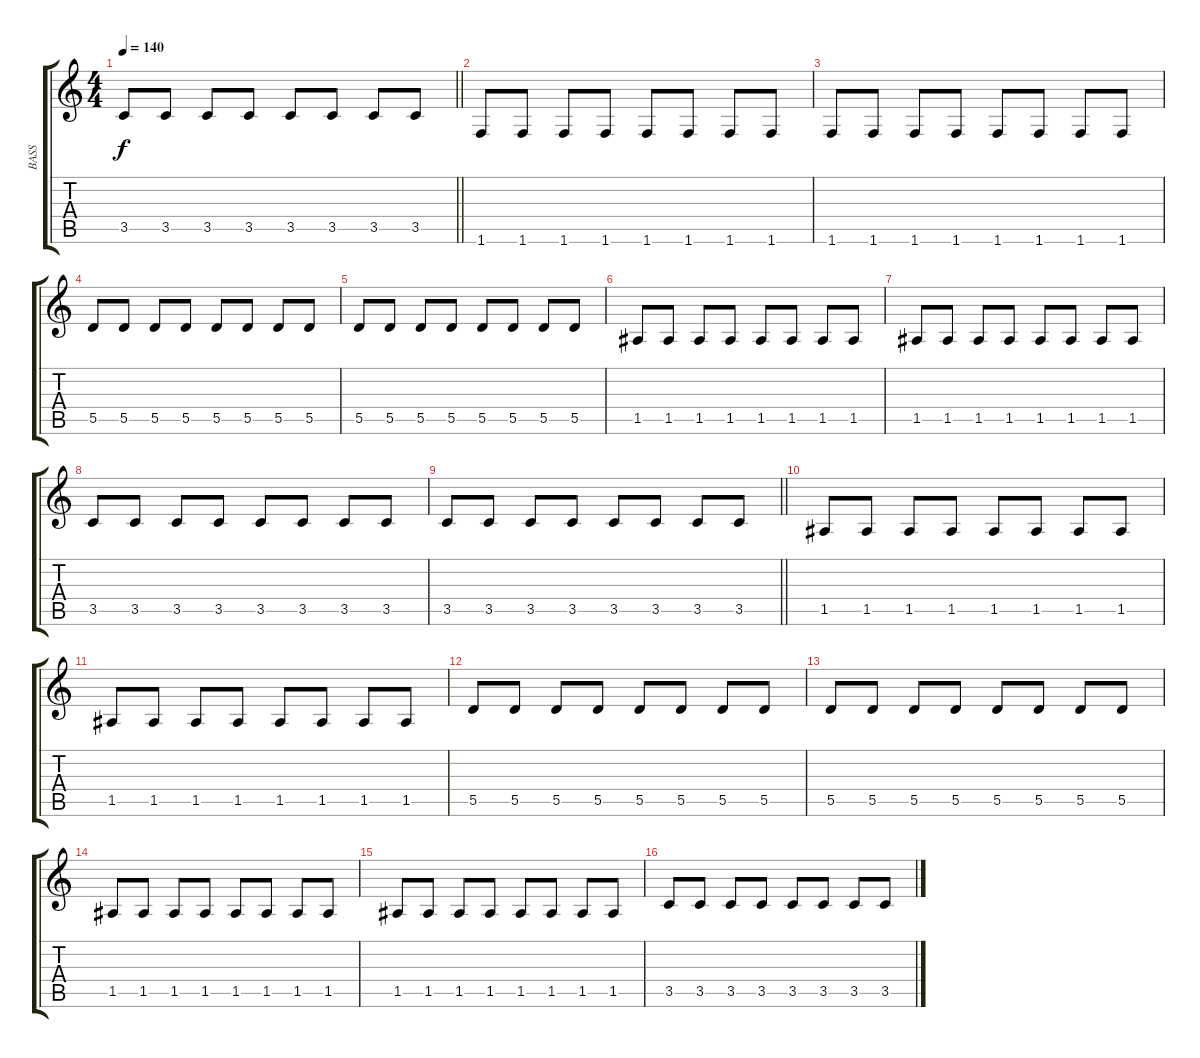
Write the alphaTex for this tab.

\track ("BASS" "BASS") {instrument electricbasspick}
\staff {score tabs}
\tuning (E4 B3 G3 D3 A2 E2) {hide}
\ts (4 4)
\tempo 140
\clef g2
\barLineRight lightlight
\ks c
3.5.8{dy f} 3.5.8 3.5.8 3.5.8 3.5.8 3.5.8 3.5.8 3.5.8 |
1.6.8 1.6.8 1.6.8 1.6.8 1.6.8 1.6.8 1.6.8 1.6.8 |
1.6.8 1.6.8 1.6.8 1.6.8 1.6.8 1.6.8 1.6.8 1.6.8 |
5.5.8 5.5.8 5.5.8 5.5.8 5.5.8 5.5.8 5.5.8 5.5.8 |
5.5.8 5.5.8 5.5.8 5.5.8 5.5.8 5.5.8 5.5.8 5.5.8 |
1.5.8 1.5.8 1.5.8 1.5.8 1.5.8 1.5.8 1.5.8 1.5.8 |
1.5.8 1.5.8 1.5.8 1.5.8 1.5.8 1.5.8 1.5.8 1.5.8 |
3.5.8 3.5.8 3.5.8 3.5.8 3.5.8 3.5.8 3.5.8 3.5.8 |
\barLineRight lightlight
3.5.8 3.5.8 3.5.8 3.5.8 3.5.8 3.5.8 3.5.8 3.5.8 |
1.5.8 1.5.8 1.5.8 1.5.8 1.5.8 1.5.8 1.5.8 1.5.8 |
1.5.8 1.5.8 1.5.8 1.5.8 1.5.8 1.5.8 1.5.8 1.5.8 |
5.5.8 5.5.8 5.5.8 5.5.8 5.5.8 5.5.8 5.5.8 5.5.8 |
5.5.8 5.5.8 5.5.8 5.5.8 5.5.8 5.5.8 5.5.8 5.5.8 |
1.5.8 1.5.8 1.5.8 1.5.8 1.5.8 1.5.8 1.5.8 1.5.8 |
1.5.8 1.5.8 1.5.8 1.5.8 1.5.8 1.5.8 1.5.8 1.5.8 |
3.5.8 3.5.8 3.5.8 3.5.8 3.5.8 3.5.8 3.5.8 3.5.8
